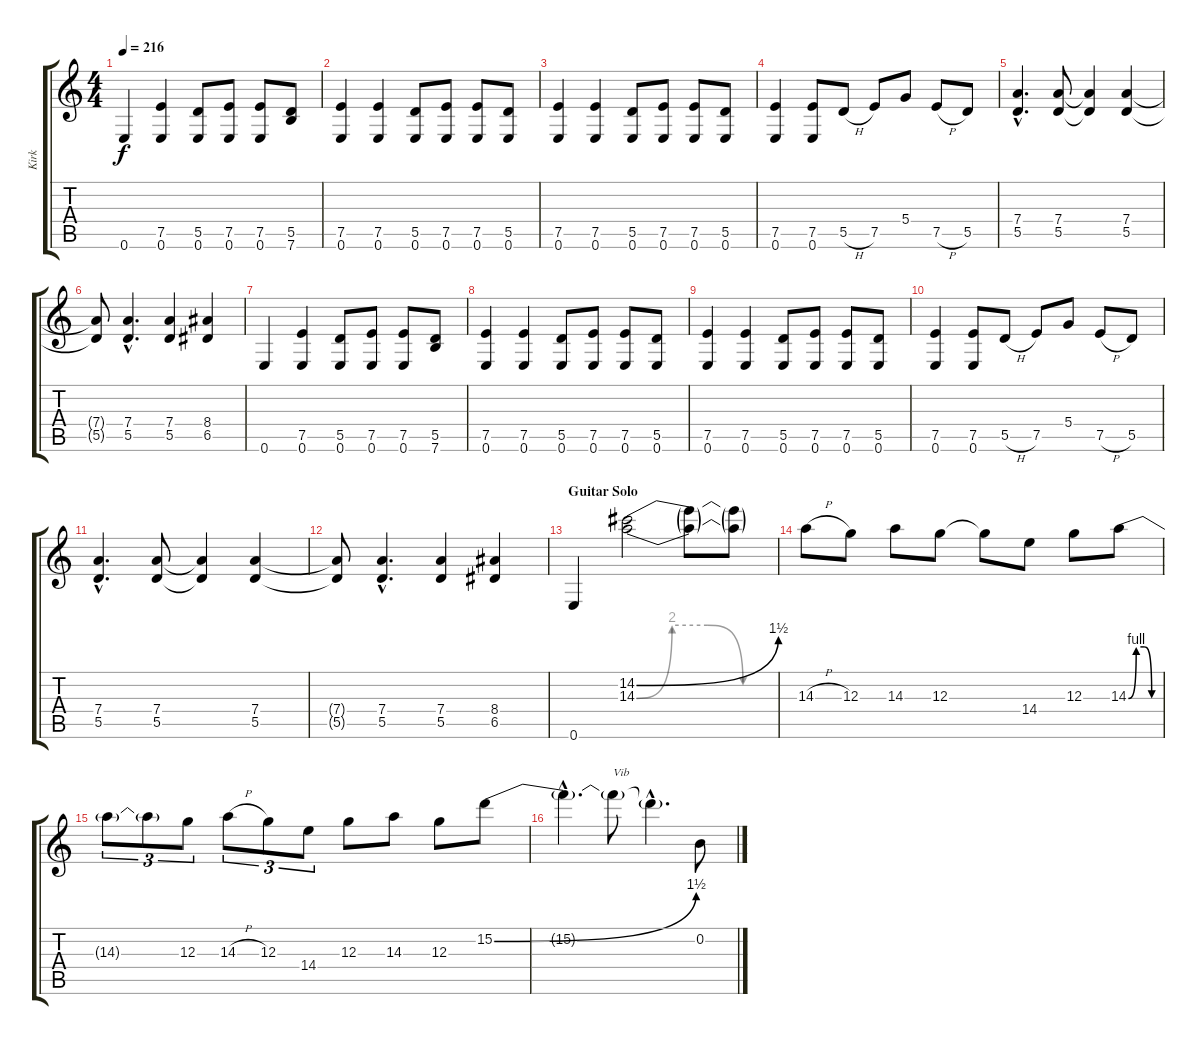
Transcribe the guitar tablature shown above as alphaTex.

\track ("Kirk" "Kirk") {instrument distortionguitar}
\staff {score tabs}
\tuning (E4 B3 G3 D3 A2 E2) {hide}
\ts (4 4)
\tempo 216
\clef g2
\ks c
0.6.4{dy f} (7.5 0.6).4 (5.5 0.6).8 (7.5 0.6).8 (7.5 0.6).8 (5.5 7.6).8 |
(7.5 0.6).4 (7.5 0.6).4 (5.5 0.6).8 (7.5 0.6).8 (7.5 0.6).8 (5.5 0.6).8 |
(7.5 0.6).4 (7.5 0.6).4 (5.5 0.6).8 (7.5 0.6).8 (7.5 0.6).8 (5.5 0.6).8 |
(7.5 0.6).4 (7.5 0.6).8 5.5{h}.8 7.5.8 5.4.8 7.5{h}.8 5.5.8 |
(7.4{hac} 5.5{hac}).4{d} (7.4 5.5).8 (7.4{t} 5.5{t}).4 (7.4 5.5).4 |
(7.4{t} 5.5{t}).8 (7.4{hac} 5.5{hac}).4{d} (7.4 5.5).4 (8.4 6.5).4 |
0.6.4 (7.5 0.6).4 (5.5 0.6).8 (7.5 0.6).8 (7.5 0.6).8 (5.5 7.6).8 |
(7.5 0.6).4 (7.5 0.6).4 (5.5 0.6).8 (7.5 0.6).8 (7.5 0.6).8 (5.5 0.6).8 |
(7.5 0.6).4 (7.5 0.6).4 (5.5 0.6).8 (7.5 0.6).8 (7.5 0.6).8 (5.5 0.6).8 |
(7.5 0.6).4 (7.5 0.6).8 5.5{h}.8 7.5.8 5.4.8 7.5{h}.8 5.5.8 |
(7.4{hac} 5.5{hac}).4{d} (7.4 5.5).8 (7.4{t} 5.5{t}).4 (7.4 5.5).4 |
(7.4{t} 5.5{t}).8 (7.4{hac} 5.5{hac}).4{d} (7.4 5.5).4 (8.4 6.5).4 |
\section ("" "Guitar Solo")
0.6.4 (14.2{be (bend 0 0 60 6)} 14.3{be (custom 0 0 15 8 30 8 45 0 60 0)}).2 (14.2{t} 14.3{t}).8 (14.2{t} 14.3{t}).8 |
14.3{h}.8 12.3.8 14.3.8 12.3.8 12.3{t}.8 14.4.8 12.3.8 14.3{be (custom 0 0 15 4 30 4 45 0 60 0)}.8 |
14.3{t}.8{tu (3 2)} 14.3{t}.8{tu (3 2)} 12.3.8{tu (3 2)} 14.3{h}.8{tu (3 2)} 12.3.8{tu (3 2)} 14.4.8{tu (3 2)} 12.3.8 14.3.8 12.3.8 15.2{be (bend 0 0 60 6)}.8 |
15.2{hac t}.4{d} 15.2{t}.8{txt "Vib"} 15.2{hac t}.4{d} 0.2.8
